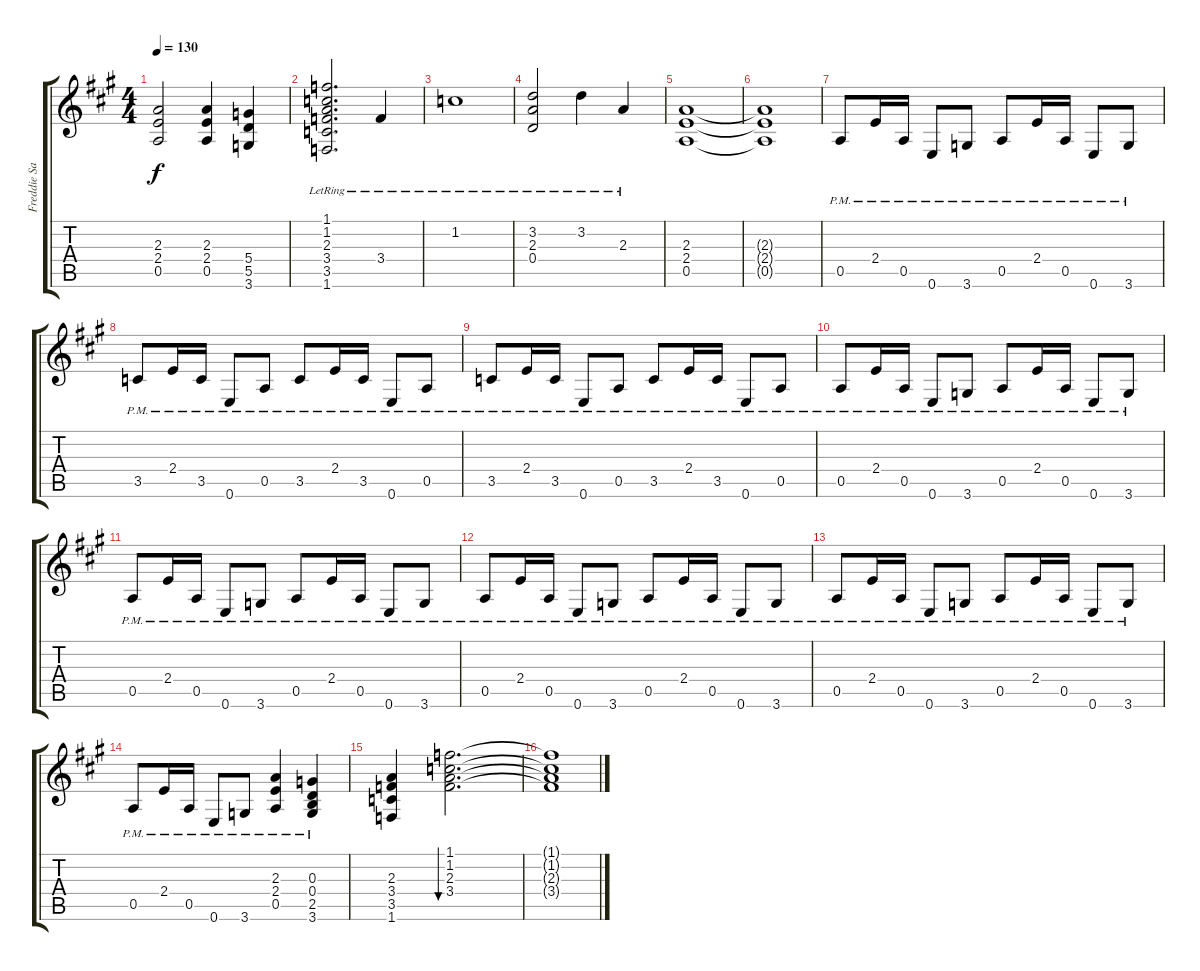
\track ("Freddie Salem Guitar" "Freddie Sa") {instrument distortionguitar}
\staff {score tabs}
\tuning (E4 B3 G3 D3 A2 E2) {hide}
\ts (4 4)
\tempo 130
\clef g2
\ks f#minor
(2.3{t} 2.4{t} 0.5{t}).2{dy f} (2.3 2.4 0.5).4 (5.4 5.5 3.6).4 |
(1.1{lr} 1.2{lr} 2.3{lr} 3.4{lr} 3.5{lr} 1.6{lr}).2{d volume 11 balance 16} 3.4{lr}.4 |
1.2{lr}.1 |
(3.2{lr} 2.3{lr} 0.4{lr}).2 3.2{lr}.4 2.3{lr}.4 |
(2.3 2.4 0.5).1 |
(2.3{t} 2.4{t} 0.5{t}).1 |
0.5{pm}.8{volume 12 balance 0 instrument electricguitarmuted} 2.4{pm}.16 0.5{pm}.16 0.6{pm}.8 3.6{pm}.8 0.5{pm}.8 2.4{pm}.16 0.5{pm}.16 0.6{pm}.8 3.6{pm}.8 |
3.5{pm}.8 2.4{pm}.16 3.5{pm}.16 0.6{pm}.8 0.5{pm}.8 3.5{pm}.8 2.4{pm}.16 3.5{pm}.16 0.6{pm}.8 0.5{pm}.8 |
3.5{pm}.8 2.4{pm}.16 3.5{pm}.16 0.6{pm}.8 0.5{pm}.8 3.5{pm}.8 2.4{pm}.16 3.5{pm}.16 0.6{pm}.8 0.5{pm}.8 |
0.5{pm}.8 2.4{pm}.16 0.5{pm}.16 0.6{pm}.8 3.6{pm}.8 0.5{pm}.8 2.4{pm}.16 0.5{pm}.16 0.6{pm}.8 3.6{pm}.8 |
0.5{pm}.8 2.4{pm}.16 0.5{pm}.16 0.6{pm}.8 3.6{pm}.8 0.5{pm}.8 2.4{pm}.16 0.5{pm}.16 0.6{pm}.8 3.6{pm}.8 |
0.5{pm}.8 2.4{pm}.16 0.5{pm}.16 0.6{pm}.8 3.6{pm}.8 0.5{pm}.8 2.4{pm}.16 0.5{pm}.16 0.6{pm}.8 3.6{pm}.8 |
0.5{pm}.8 2.4{pm}.16 0.5{pm}.16 0.6{pm}.8 3.6{pm}.8 0.5{pm}.8 2.4{pm}.16 0.5{pm}.16 0.6{pm}.8 3.6{pm}.8 |
0.5{pm}.8 2.4{pm}.16 0.5{pm}.16 0.6{pm}.8 3.6{pm}.8 (2.3 2.4 0.5{pm}).4{volume 11 balance 8 instrument overdrivenguitar} (0.3 0.4 2.5 3.6{pm}).4 |
(2.3 3.4 3.5 1.6).4 (1.1 1.2 2.3 3.4).2{d bu 60} |
(1.1{t} 1.2{t} 2.3{t} 3.4{t}).1
